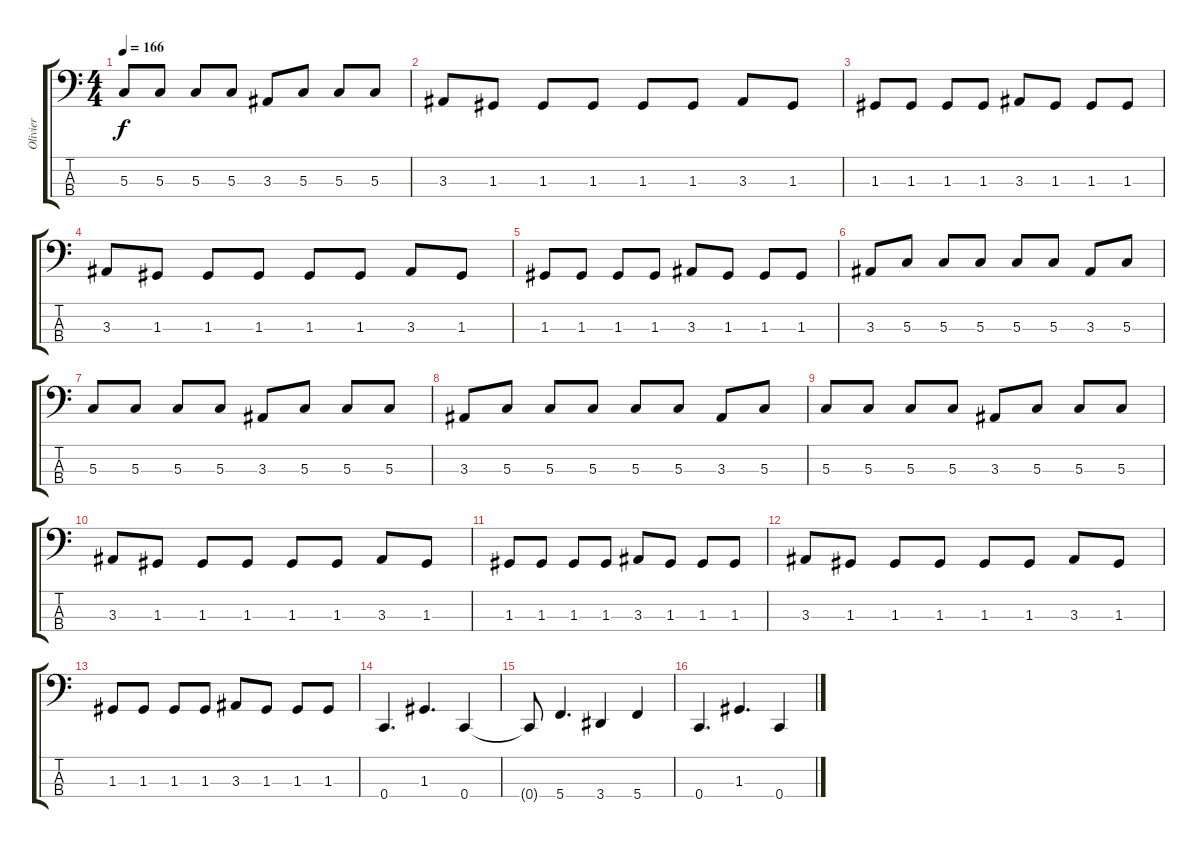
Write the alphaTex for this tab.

\track ("Olivier" "Olivier") {instrument electricbassfinger}
\staff {score tabs}
\tuning (F2 C2 G1 C1) {hide}
\ts (4 4)
\tempo 166
\clef f4
\ks c
5.3.8{dy f} 5.3.8 5.3.8 5.3.8 3.3.8 5.3.8 5.3.8 5.3.8 |
3.3.8 1.3.8 1.3.8 1.3.8 1.3.8 1.3.8 3.3.8 1.3.8 |
1.3.8 1.3.8 1.3.8 1.3.8 3.3.8 1.3.8 1.3.8 1.3.8 |
3.3.8 1.3.8 1.3.8 1.3.8 1.3.8 1.3.8 3.3.8 1.3.8 |
1.3.8 1.3.8 1.3.8 1.3.8 3.3.8 1.3.8 1.3.8 1.3.8 |
3.3.8 5.3.8 5.3.8 5.3.8 5.3.8 5.3.8 3.3.8 5.3.8 |
5.3.8 5.3.8 5.3.8 5.3.8 3.3.8 5.3.8 5.3.8 5.3.8 |
3.3.8 5.3.8 5.3.8 5.3.8 5.3.8 5.3.8 3.3.8 5.3.8 |
5.3.8 5.3.8 5.3.8 5.3.8 3.3.8 5.3.8 5.3.8 5.3.8 |
3.3.8 1.3.8 1.3.8 1.3.8 1.3.8 1.3.8 3.3.8 1.3.8 |
1.3.8 1.3.8 1.3.8 1.3.8 3.3.8 1.3.8 1.3.8 1.3.8 |
3.3.8 1.3.8 1.3.8 1.3.8 1.3.8 1.3.8 3.3.8 1.3.8 |
1.3.8 1.3.8 1.3.8 1.3.8 3.3.8 1.3.8 1.3.8 1.3.8 |
0.4.4{d} 1.3.4{d} 0.4.4 |
0.4{t}.8 5.4.4{d} 3.4.4 5.4.4 |
0.4.4{d} 1.3.4{d} 0.4.4
